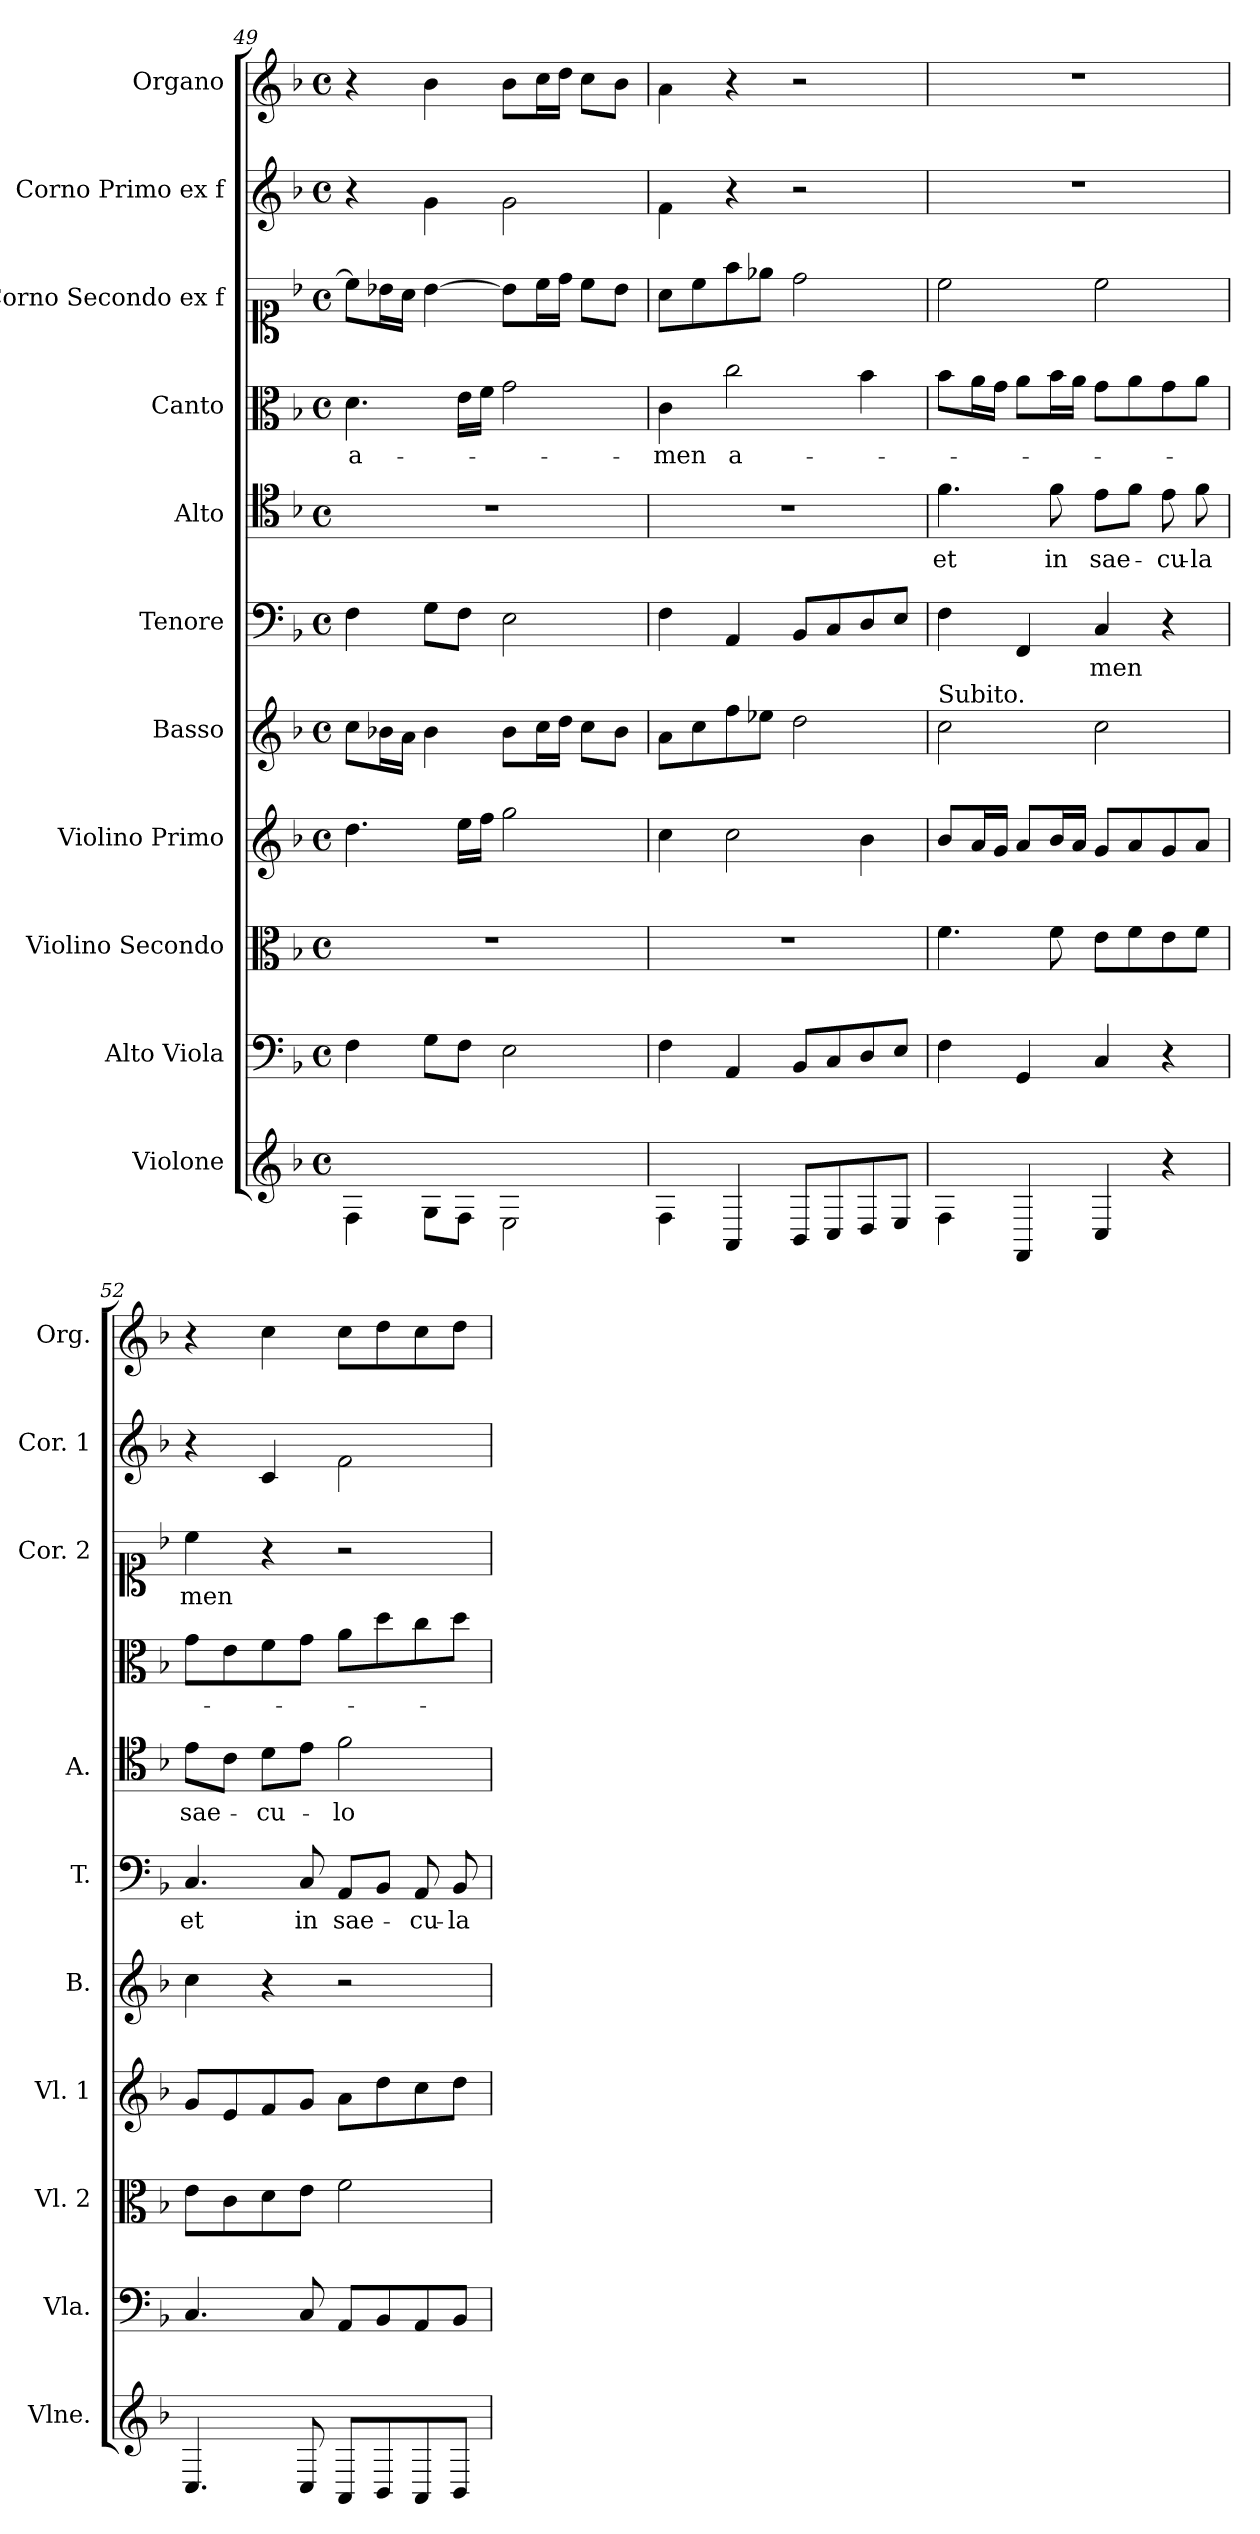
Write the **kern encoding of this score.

**kern	**kern	**kern	**kern	**kern	**kern	**text	**kern	**text	**kern	**text	**kern	**text	**kern	**kern
*part11	*part10	*part9	*part8	*part7	*part6	*part6	*part5	*part5	*part4	*part4	*part3	*part3	*part2	*part1
*staff11	*staff10	*staff9	*staff8	*staff7	*staff6	*staff6	*staff5	*staff5	*staff4	*staff4	*staff3	*staff3	*staff2	*staff1
*I"Violone	*I"Alto Viola	*I"Violino Secondo	*I"Violino Primo	*I"Basso	*I"Tenore	*	*I"Alto	*	*I"Canto	*	*I"Corno Secondo ex f	*	*I"Corno Primo ex f	*I"Organo
*I'Vlne.	*I'Vla.	*I'Vl. 2	*I'Vl. 1	*I'B.	*I'T.	*	*I'A.	*	*	*	*I'Cor. 2	*	*I'Cor. 1	*I'Org.
*clefG2	*clefF4	*clefC3	*clefG2	*clefG2	*clefF4	*	*clefC4	*	*clefC3	*	*clefC1	*	*clefG2	*clefG2
*	*ITrd7c12	*	*	*	*	*	*	*	*	*	*	*	*ITrd0c7	*ITrd0c7
*k[b-]	*k[b-]	*k[b-]	*k[b-]	*k[b-]	*k[b-]	*	*k[b-]	*	*k[b-]	*	*k[b-]	*	*k[b-]	*k[b-]
*M4/4	*M4/4	*M4/4	*M4/4	*M4/4	*M4/4	*	*M4/4	*	*M4/4	*	*M4/4	*	*M4/4	*M4/4
*met(c)	*met(c)	*met(c)	*met(c)	*met(c)	*met(c)	*	*met(c)	*	*met(c)	*	*met(c)	*	*met(c)	*met(c)
=49	=49	=49	=49	=49	=49	=49	=49	=49	=49	=49	=49	=49	=49	=49
4F\	4FF\	1r	4.dd\	8cc\L	4F\	.	1r	.	4.d\	a-	8cc\L]	.	4r	4r
.	.	.	.	16b-X\L	.	.	.	.	.	.	16b-X\L	.	.	.
.	.	.	.	16a\JJ	.	.	.	.	.	.	16a\JJ	.	.	.
8G\L	8GG\L	.	.	4b-\	8G\L	.	.	.	.	.	[4b-\	.	4g\	4b-\
8F\J	8FF\J	.	16ee\LL	.	8F\J	.	.	.	16e\LL	.	.	.	.	.
.	.	.	16ff\JJ	.	.	.	.	.	16f\JJ	.	.	.	.	.
2E\	2EE\	.	2gg\	8b-\L	2E\	.	.	.	2g\	.	8b-\L]	.	2g\	8b-\L
.	.	.	.	16cc\L	.	.	.	.	.	.	16cc\L	.	.	16cc\L
.	.	.	.	16dd\JJ	.	.	.	.	.	.	16dd\JJ	.	.	16dd\JJ
.	.	.	.	8cc\L	.	.	.	.	.	.	8cc\L	.	.	8cc\L
.	.	.	.	8b-\J	.	.	.	.	.	.	8b-\J	.	.	8b-\J
!!LO:PB:g=z
=50	=50	=50	=50	=50	=50	=50	=50	=50	=50	=50	=50	=50	=50	=50
4F\	4FF\	1r	4cc\	8a\L	4F\	.	1r	.	4c\	-men	8a\L	.	4f\	4a\
.	.	.	.	8cc\	.	.	.	.	.	.	8cc\	.	.	.
4AA/	4AAA/	.	2cc\	8ff\	4AA/	.	.	.	2cc\	a-	8ff\	.	4r	4r
.	.	.	.	8ee-X\J	.	.	.	.	.	.	8ee-X\J	.	.	.
8BB-/L	8BBB-/L	.	.	2dd\	8BB-/L	.	.	.	.	.	2dd\	.	2r	2r
8C/	8CC/	.	.	.	8C/	.	.	.	.	.	.	.	.	.
8D/	8DD/	.	4b-\	.	8D/	.	.	.	4b-\	.	.	.	.	.
8E/J	8EE/J	.	.	.	8E/J	.	.	.	.	.	.	.	.	.
=51	=51	=51	=51	=51	=51	=51	=51	=51	=51	=51	=51	=51	=51	=51
!	!	!	!	!LO:TX:a:t=Subito.	!	!	!	!	!	!	!	!	!	!
4F\	4FF\	4.f\	8b-/L	2cc\	4F\	.	4.f\	et	8b-\L	.	2cc\	.	1r	1r
.	.	.	16a/L	.	.	.	.	.	16a\L	.	.	.	.	.
.	.	.	16g/JJ	.	.	.	.	.	16g\JJ	.	.	.	.	.
4FF/	4GGG/	.	8a/L	.	4FF/	.	.	.	8a\L	.	.	.	.	.
.	.	8f\	16b-/L	.	.	.	8f\	in	16b-\L	.	.	.	.	.
.	.	.	16a/JJ	.	.	.	.	.	16a\JJ	.	.	.	.	.
4C/	4CC/	8e\L	8g/L	2cc\	4C/	-men	8e\L	sae-	8g\L	.	2cc\	.	.	.
.	.	8f\	8a/	.	.	.	8f\J	.	8a\	.	.	.	.	.
4r	4r	8e\	8g/	.	4r	.	8e\	-cu-	8g\	.	.	.	.	.
.	.	8f\J	8a/J	.	.	.	8f\	-la	8a\J	.	.	.	.	.
=52	=52	=52	=52	=52	=52	=52	=52	=52	=52	=52	=52	=52	=52	=52
4.C/	4.CC/	8e\L	8g/L	4cc\	4.C/	et	8e\L	sae-	8g\L	.	4cc\	-men	4r	4r
.	.	8c\	8e/	.	.	.	8c\J	.	8e\	.	.	.	.	.
.	.	8d\	8f/	4r	.	.	8d\L	-cu-	8f\	.	4r	.	4c/	4cc\
8C/	8CC/	8e\J	8g/J	.	8C/	in	8e\J	.	8g\J	.	.	.	.	.
8AA/L	8AAA/L	2f\	8a\L	2r	8AA/L	sae-	2f\	-lo-	8a\L	.	2r	.	2f\	8cc\L
8BB-/	8BBB-/	.	8dd\	.	8BB-/J	.	.	.	8dd\	.	.	.	.	8dd\
8AA/	8AAA/	.	8cc\	.	8AA/	-cu-	.	.	8cc\	.	.	.	.	8cc\
8BB-/J	8BBB-/J	.	8dd\J	.	8BB-/	-la	.	.	8dd\J	.	.	.	.	8dd\J
=	=	=	=	=	=	=	=	=	=	=	=	=	=	=
*-	*-	*-	*-	*-	*-	*-	*-	*-	*-	*-	*-	*-	*-	*-
